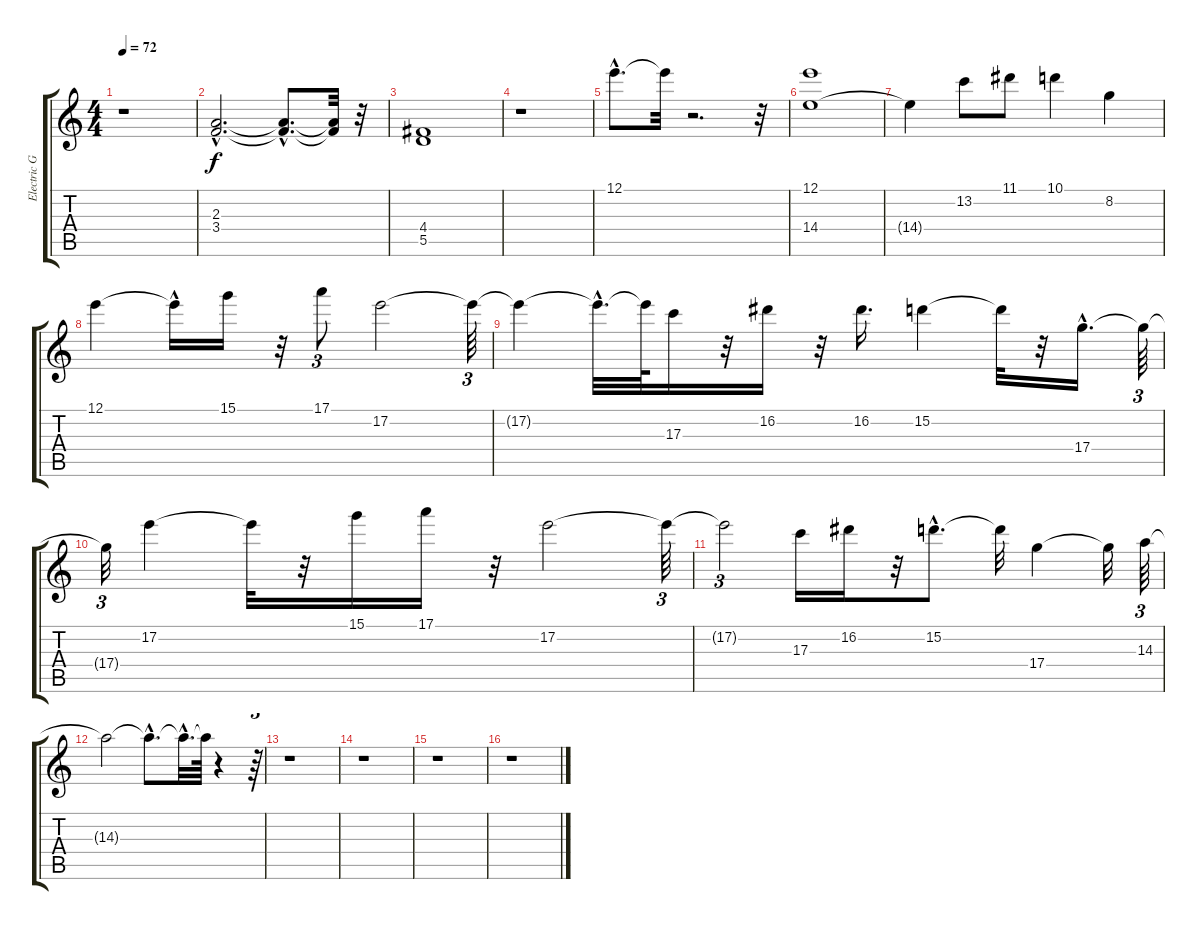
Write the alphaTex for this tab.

\track ("Electric Guitar " "Electric G") {instrument overdrivenguitar}
\staff {score tabs}
\tuning (E4 B3 G3 D3 A2 E2) {hide}
\ts (4 4)
\tempo 72
\clef g2
\ks c
r.1{dy f} |
(2.3{hac} 3.4{hac}).2{d} (2.3{hac t} 3.4{hac t}).8{d} (2.3{t} 3.4{t}).32 r.32 |
(4.4 5.5).1 |
r.1 |
12.1{hac}.8{d volume 14} 12.1{t}.32 r.2{d} r.32 |
(12.1 14.4).1{volume 16} |
14.4{t}.4 13.2.8 11.1.8 10.1.4 8.2.4 |
12.1.4 12.1{hac t}.16 15.1.16 r.32 17.1.8{tu (3 2)} 17.2.2 17.2{t}.64{tu (3 2)} |
17.2{t}.4 17.2{hac t}.32{d} 17.2{t}.64 17.3.16 r.32 16.2.16 r.32 16.2.16{d} 15.2.4 15.2{t}.32 r.32 17.4{hac}.16{d} 17.4{t}.64{tu (3 2)} |
17.4{t}.32{tu (3 2)} 17.2.4 17.2{t}.32 r.32 15.1.16 17.1.16 r.32 17.2.2 17.2{t}.64{tu (3 2)} |
17.2{t}.2{tu (3 2)} 17.3.16 16.2.16 r.32 15.2{hac}.8{d} 15.2{t}.32 17.4.4 17.4{t}.32 14.3.64{tu (3 2)} |
14.3{t}.2 14.3{hac t}.8{d} 14.3{hac t}.32{d} 14.3{t}.64 r.4 r.64{tu (3 2)} |
r.1 |
r.1 |
r.1 |
r.1
